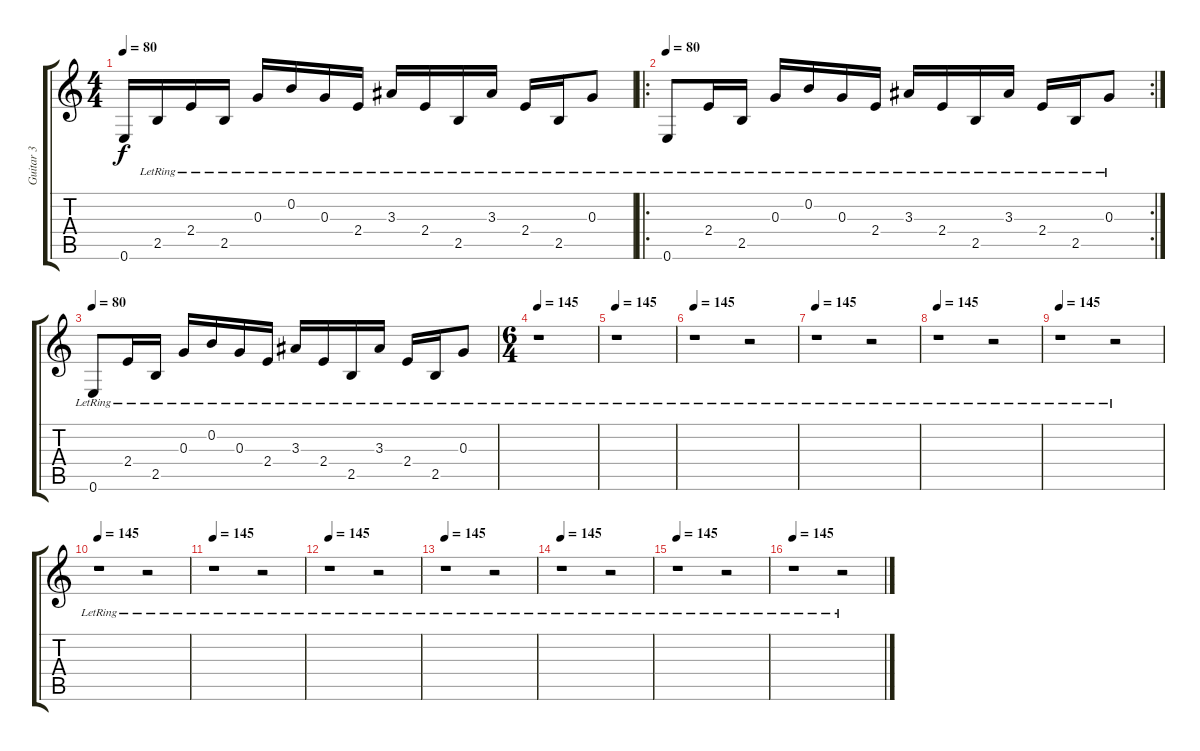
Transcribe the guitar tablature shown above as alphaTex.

\track ("Guitar 3" "Guitar 3") {instrument acousticguitarsteel}
\staff {score tabs}
\tuning (E4 B3 G3 D3 A2 E2) {hide}
\ts (4 4)
\tempo 80
\clef g2
\ks c
0.6{t}.16{dy f} 2.5{lr}.16 2.4{lr}.16 2.5{lr}.16 0.3{lr}.16 0.2{lr}.16 0.3{lr}.16 2.4{lr}.16 3.3{lr}.16 2.4{lr}.16 2.5{lr}.16 3.3{lr}.16 2.4{lr}.16 2.5{lr}.16 0.3{lr}.8 |
\ro
\rc 2
\tempo 80
0.6{lr}.8 2.4{lr}.16 2.5{lr}.16 0.3{lr}.16 0.2{lr}.16 0.3{lr}.16 2.4{lr}.16 3.3{lr}.16 2.4{lr}.16 2.5{lr}.16 3.3{lr}.16 2.4{lr}.16 2.5{lr}.16 0.3{lr}.8 |
\tempo 80
0.6{lr}.8 2.4{lr}.16 2.5{lr}.16 0.3{lr}.16 0.2{lr}.16 0.3{lr}.16 2.4{lr}.16 3.3{lr}.16 2.4{lr}.16 2.5{lr}.16 3.3{lr}.16 2.4{lr}.16 2.5{lr}.16 0.3{lr}.8 |
\ts (6 4)
\tempo 145
r.1 |
\tempo 145
r.1 |
\tempo 145
r.1 r.2 |
\tempo 145
r.1 r.2 |
\tempo 145
r.1 r.2 |
\tempo 145
r.1 r.2 |
\tempo 145
r.1 r.2 |
\tempo 145
r.1 r.2 |
\tempo 145
r.1 r.2 |
\tempo 145
r.1 r.2 |
\tempo 145
r.1 r.2 |
\tempo 145
r.1 r.2 |
\tempo 145
r.1 r.2
